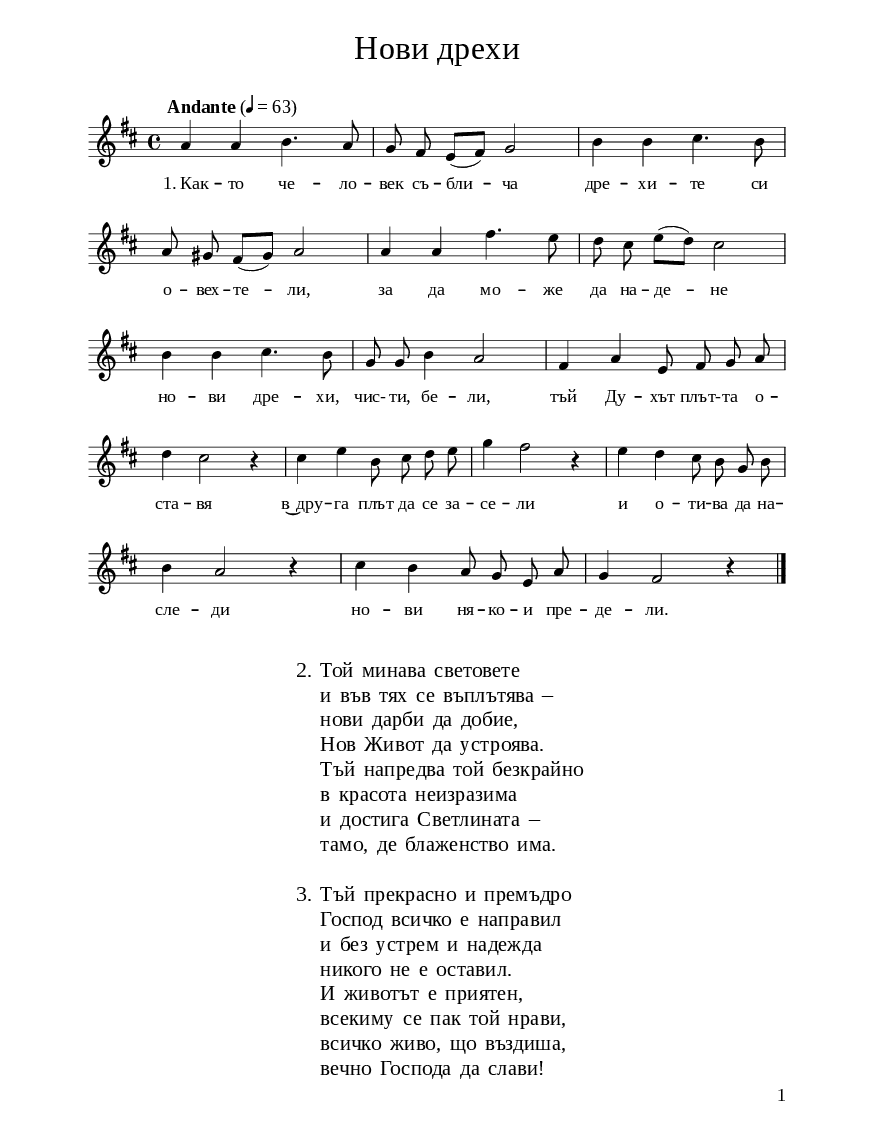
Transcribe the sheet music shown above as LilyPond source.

\version "2.24.2"

% include paper part and global functions
\include "include/globals.ily"

\bookpart {
  \label #'ref062
  \tocItem \markup "Нови дрехи"
  \include "include/bookpart-paper.ily"
  \score {
    \include "include/score-layout.ily"

    \new Voice \absolute  {
      \clef treble
      \key d \major
      \time 4/4
      \tempoFunc "Andante" 4 "63"
      \autoBeamOff
      a'4 a' b'4. a'8 | g'8 fis' e' ( [ fis' ] ) g'2 | b'4 b' cis''4. b'8 | \break
      a'8 gis'  fis' ([ gis'] )  a'2 | a'4 a' fis''4. e''8 | d''8 cis''  e'' ( [ d''] ) cis''2 \break |
      b'4 b' cis''4. b'8 | g'8 g'  b'4  a'2 | fis'4 a' e'8 fis' g' a' \break |
      d''4 cis''2 r4 | cis''4 e'' b'8 cis'' d'' e'' | g''4 fis''2 r4 | e''4 d'' cis''8 b' g' b' | \break  b'4 a'2 r4 | cis''4 b'  a'8 g' e' a' | g'4 fis'2 r4 \break | \bar "|."
    }

    \addlyrics {
      "1. Как" -- то че -- ло -- век съ -- бли -- ча дре -- хи -- те си
      о -- вех -- те -- ли, за да мо -- же да на  -- де -- не
      но -- ви дре -- хи, "чис-" -- ти, бе -- ли, тъй Ду -- хът "плът-" -- та о --
      ста -- вя в~дру -- га плът да се за -- се -- ли и о --
      ти -- ва да на -- сле -- ди но -- ви ня -- ко -- и пре -- де -- ли.
    }

    \header {
      title = \titleFunc "Нови дрехи" "Novi drehi"
    }

    \midi{}

  } % score

  \markup \empty-one

  \markup \fontsize #bgCoupletFontSize {
    \hspace #20
    \override #`(baseline-skip . ,bgCoupletBaselineSkip)
    \column {

      \line {   2. Той минава световете}

      \line {   "   "и във тях се въплътява –}

      \line {   "   "нови дарби да добие,}

      \line {   "   "Нов Живот да устроява.}

      \line {   "   "Тъй напредва той безкрайно}

      \line {   "   "в красота неизразима}

      \line {   "   "и достига Светлината – }

      \line {   "   "тамо, де блаженство има.}

      \line {   "   "}

      \line {   3. Тъй прекрасно и премъдро}

      \line {   "   "Господ всичко е направил}

      \line {   "   "и без устрем и надежда}

      \line {   "   "никого не е оставил.}

      \line {   "   "И животът е приятен,}

      \line {   "   "всекиму се пак той нрави,}

      \line {   "   "всичко живо, що въздиша, }

      \line {   "   "вечно Господа да слави! }
    }

  } % markup



  % include foreign translation(s) of the song


} % bookpart
